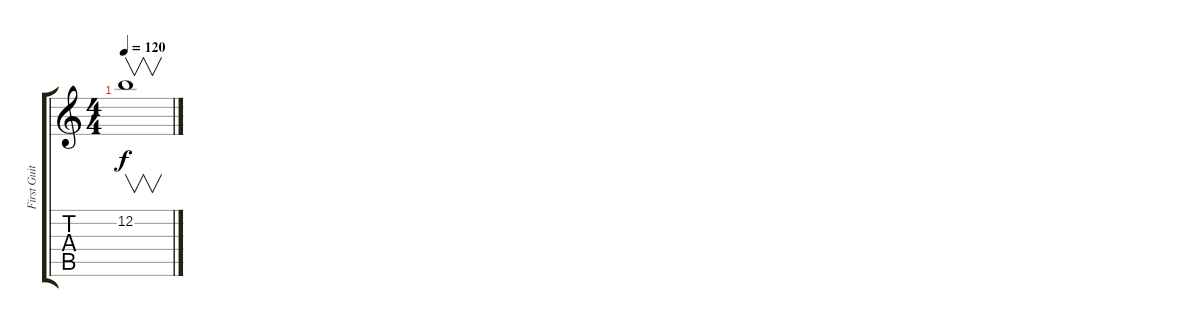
\track ("First Guitar" "First Guit") {instrument overdrivenguitar}
\staff {score tabs}
\tuning (E4 B3 G3 D3 A2 E2) {hide}
\ts (4 4)
\tempo 120
\clef g2
\ks c
12.2.1{v dy f}
